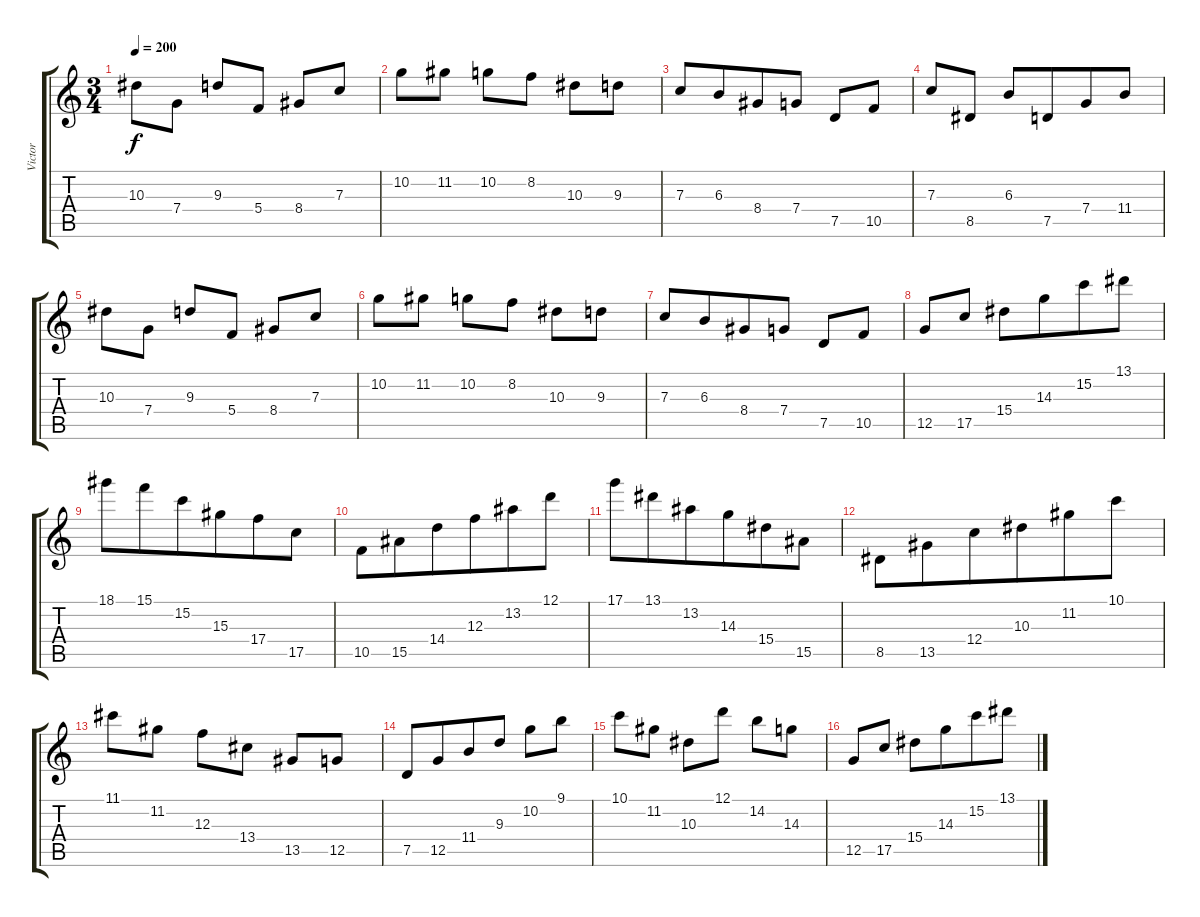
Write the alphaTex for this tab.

\track ("Victor" "Victor") {instrument overdrivenguitar}
\staff {score tabs}
\tuning (D4 A3 F3 C3 G2 C2) {hide}
\ts (3 4)
\tempo 200
\clef g2
\ks c
10.3.8{dy f} 7.4.8 9.3.8 5.4.8 8.4.8 7.3.8 |
10.2.8{beam merge} 11.2.8 10.2.8{beam merge} 8.2.8 10.3.8 9.3.8 |
7.3.8 6.3.8{beam merge} 8.4.8 7.4.8 7.5.8 10.5.8 |
7.3.8{beam merge} 8.5.8 6.3.8 7.5.8{beam merge} 7.4.8 11.4.8 |
10.3.8 7.4.8 9.3.8 5.4.8 8.4.8 7.3.8 |
10.2.8{beam merge} 11.2.8 10.2.8{beam merge} 8.2.8 10.3.8 9.3.8 |
7.3.8 6.3.8{beam merge} 8.4.8 7.4.8 7.5.8 10.5.8 |
12.5.8 17.5.8 15.4.8{beam merge} 14.3.8{beam merge} 15.2.8{beam merge} 13.1.8 |
18.1.8 15.1.8{beam merge} 15.2.8 15.3.8{beam merge} 17.4.8{beam merge} 17.5.8 |
10.5.8 15.5.8{beam merge} 14.4.8 12.3.8{beam merge} 13.2.8{beam merge} 12.1.8 |
17.1.8{beam merge} 13.1.8{beam merge} 13.2.8{beam merge} 14.3.8{beam merge} 15.4.8{beam merge} 15.5.8 |
8.5.8 13.5.8{beam merge} 12.4.8 10.3.8{beam merge} 11.2.8 10.1.8 |
11.1.8 11.2.8 12.3.8{beam merge} 13.4.8 13.5.8 12.5.8 |
7.5.8{beam merge} 12.5.8{beam merge} 11.4.8 9.3.8 10.2.8{beam merge} 9.1.8 |
10.1.8 11.2.8 10.3.8{beam merge} 12.1.8 14.2.8{beam merge} 14.3.8 |
12.5.8 17.5.8 15.4.8{beam merge} 14.3.8{beam merge} 15.2.8{beam merge} 13.1.8
